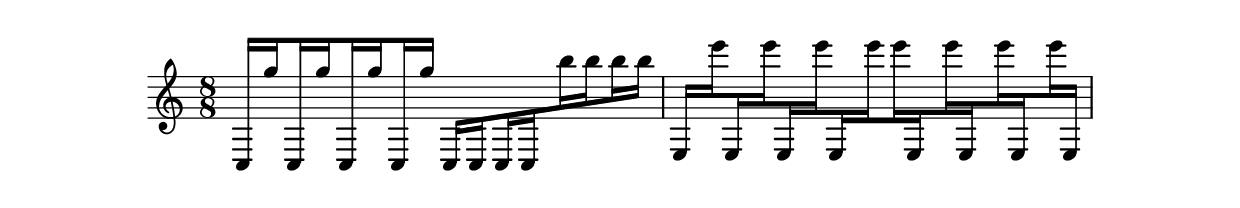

\version "2.1.36"
\header {
    
    texidoc = "In complex configurations of knee beaming, according to
Paul Roberts, the first stem of a beam determines the direction of the
beam, and as such the way that following (kneed) stems attach to the
beam. This is in disagreement with the current algorithm."
    
}

\score { \notes
\relative c'
	 {
	     \override Beam  #'auto-knee-gap = #7
	     \set subdivideBeams = ##t	     
	     \time 8/8
	      c,16[  g'''16  
	     c,,,16  g'''16 
	     c,,,16  g'''16 	     	     
	     c,,,16  g'''16 ]

	      c,,,16[ c c c
	      b'''   b b b]

	     \transpose c' a, { \relative b'' {  g,16[  g'''16  
	     g,,,16  g'''16 
	     g,,,16  g'''16 	     	     
	     g,,,16  g'''16
	     g g,,,
	     g''' g,,,
	     g''' g,,,
	     g''' g,,,]	    }  }
	     
	 }
\paper { raggedright = ##t} 

     }

